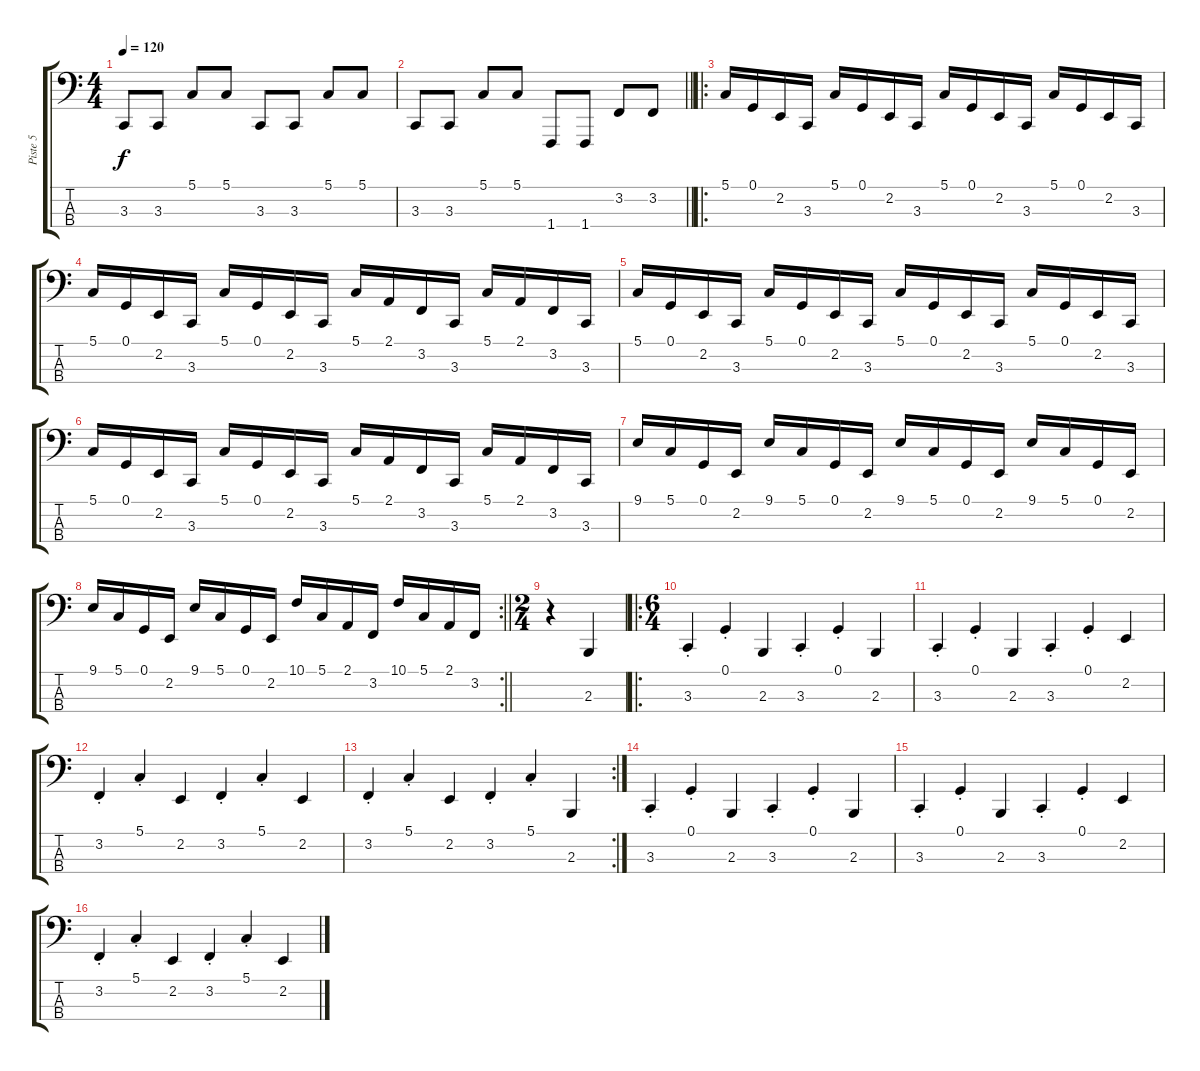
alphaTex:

\track ("Piste 5" "Piste 5") {instrument lead8bassandlead}
\staff {score tabs}
\tuning (G2 D2 A1 E1) {hide}
\ts (4 4)
\tempo 120
\clef f4
\ks c
3.3.8{dy f} 3.3.8 5.1.8 5.1.8 3.3.8 3.3.8 5.1.8 5.1.8 |
\barLineRight lightlight
3.3.8 3.3.8 5.1.8 5.1.8 1.4.8 1.4.8 3.2.8 3.2.8 |
\ro
\section ("" "")
5.1.16 0.1.16 2.2.16 3.3.16 5.1.16 0.1.16 2.2.16 3.3.16 5.1.16 0.1.16 2.2.16 3.3.16 5.1.16 0.1.16 2.2.16 3.3.16 |
5.1.16 0.1.16 2.2.16 3.3.16 5.1.16 0.1.16 2.2.16 3.3.16 5.1.16 2.1.16 3.2.16 3.3.16 5.1.16 2.1.16 3.2.16 3.3.16 |
5.1.16 0.1.16 2.2.16 3.3.16 5.1.16 0.1.16 2.2.16 3.3.16 5.1.16 0.1.16 2.2.16 3.3.16 5.1.16 0.1.16 2.2.16 3.3.16 |
5.1.16 0.1.16 2.2.16 3.3.16 5.1.16 0.1.16 2.2.16 3.3.16 5.1.16 2.1.16 3.2.16 3.3.16 5.1.16 2.1.16 3.2.16 3.3.16 |
9.1.16 5.1.16 0.1.16 2.2.16 9.1.16 5.1.16 0.1.16 2.2.16 9.1.16 5.1.16 0.1.16 2.2.16 9.1.16 5.1.16 0.1.16 2.2.16 |
\rc 2
\barLineRight lightlight
9.1.16 5.1.16 0.1.16 2.2.16 9.1.16 5.1.16 0.1.16 2.2.16 10.1.16 5.1.16 2.1.16 3.2.16 10.1.16 5.1.16 2.1.16 3.2.16 |
\ts (2 4)
\section ("" "")
r.4 2.3.4 |
\ro
\ts (6 4)
3.3{st}.4 0.1{st}.4 2.3.4 3.3{st}.4 0.1{st}.4 2.3.4 |
3.3{st}.4 0.1{st}.4 2.3.4 3.3{st}.4 0.1{st}.4 2.2.4 |
3.2{st}.4 5.1{st}.4 2.2.4 3.2{st}.4 5.1{st}.4 2.2.4 |
\rc 2
3.2{st}.4 5.1{st}.4 2.2.4 3.2{st}.4 5.1{st}.4 2.3.4 |
3.3{st}.4 0.1{st}.4 2.3.4 3.3{st}.4 0.1{st}.4 2.3.4 |
3.3{st}.4 0.1{st}.4 2.3.4 3.3{st}.4 0.1{st}.4 2.2.4 |
3.2{st}.4 5.1{st}.4 2.2.4 3.2{st}.4 5.1{st}.4 2.2.4
